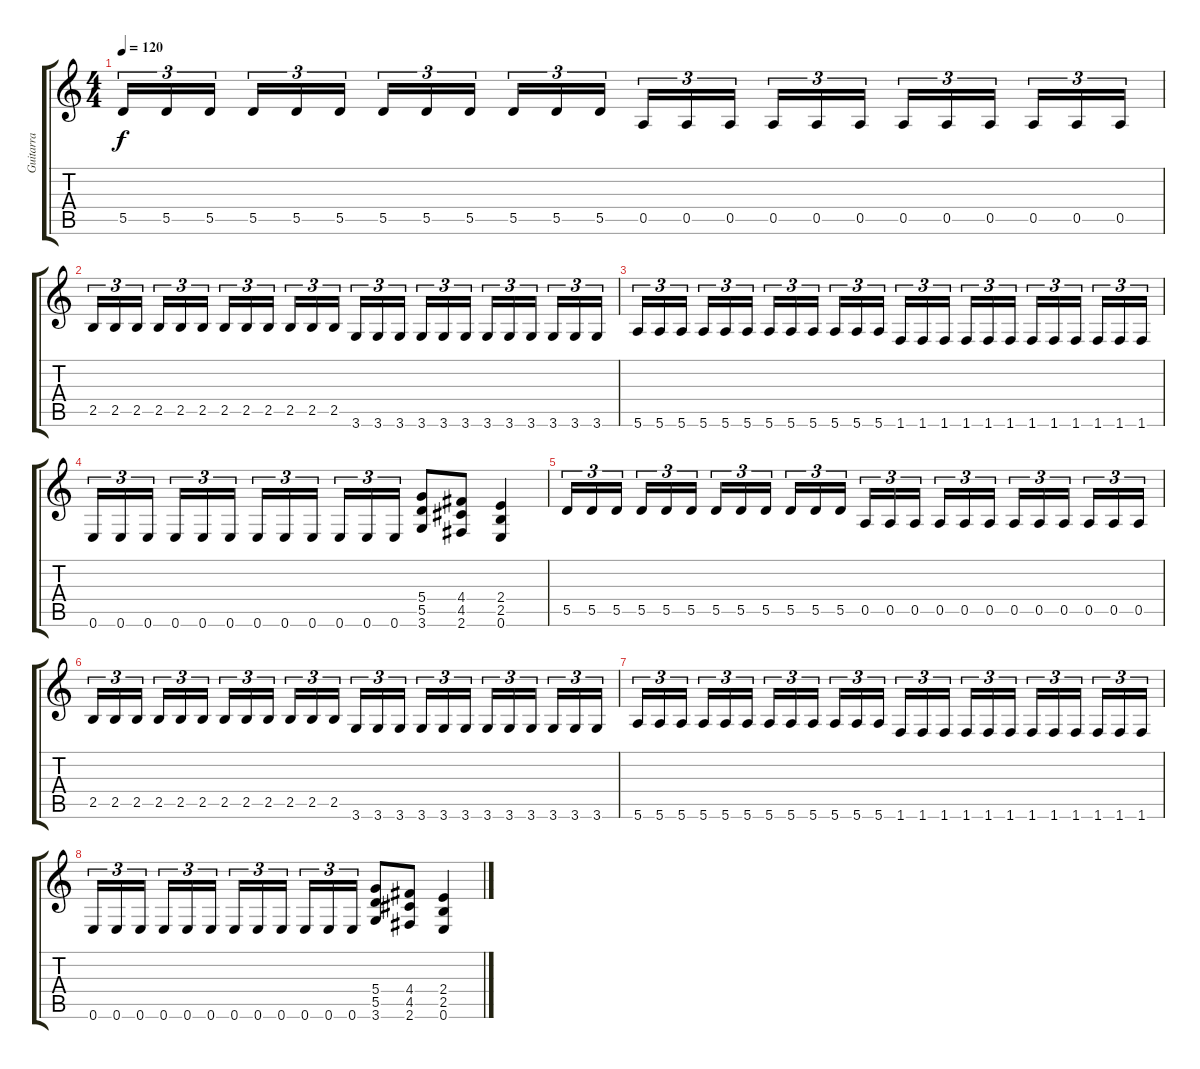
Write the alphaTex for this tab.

\track ("Guitarra" "Guitarra") {instrument distortionguitar}
\staff {score tabs}
\tuning (E4 B3 G3 D3 A2 E2) {hide}
\ts (4 4)
\tempo 120
\clef g2
\ks c
5.5.16{tu (3 2) dy f} 5.5.16{tu (3 2)} 5.5.16{tu (3 2)} 5.5.16{tu (3 2)} 5.5.16{tu (3 2)} 5.5.16{tu (3 2)} 5.5.16{tu (3 2)} 5.5.16{tu (3 2)} 5.5.16{tu (3 2)} 5.5.16{tu (3 2)} 5.5.16{tu (3 2)} 5.5.16{tu (3 2)} 0.5.16{tu (3 2)} 0.5.16{tu (3 2)} 0.5.16{tu (3 2)} 0.5.16{tu (3 2)} 0.5.16{tu (3 2)} 0.5.16{tu (3 2)} 0.5.16{tu (3 2)} 0.5.16{tu (3 2)} 0.5.16{tu (3 2)} 0.5.16{tu (3 2)} 0.5.16{tu (3 2)} 0.5.16{tu (3 2)} |
2.5.16{tu (3 2)} 2.5.16{tu (3 2)} 2.5.16{tu (3 2)} 2.5.16{tu (3 2)} 2.5.16{tu (3 2)} 2.5.16{tu (3 2)} 2.5.16{tu (3 2)} 2.5.16{tu (3 2)} 2.5.16{tu (3 2)} 2.5.16{tu (3 2)} 2.5.16{tu (3 2)} 2.5.16{tu (3 2)} 3.6.16{tu (3 2)} 3.6.16{tu (3 2)} 3.6.16{tu (3 2)} 3.6.16{tu (3 2)} 3.6.16{tu (3 2)} 3.6.16{tu (3 2)} 3.6.16{tu (3 2)} 3.6.16{tu (3 2)} 3.6.16{tu (3 2)} 3.6.16{tu (3 2)} 3.6.16{tu (3 2)} 3.6.16{tu (3 2)} |
5.6.16{tu (3 2)} 5.6.16{tu (3 2)} 5.6.16{tu (3 2)} 5.6.16{tu (3 2)} 5.6.16{tu (3 2)} 5.6.16{tu (3 2)} 5.6.16{tu (3 2)} 5.6.16{tu (3 2)} 5.6.16{tu (3 2)} 5.6.16{tu (3 2)} 5.6.16{tu (3 2)} 5.6.16{tu (3 2)} 1.6.16{tu (3 2)} 1.6.16{tu (3 2)} 1.6.16{tu (3 2)} 1.6.16{tu (3 2)} 1.6.16{tu (3 2)} 1.6.16{tu (3 2)} 1.6.16{tu (3 2)} 1.6.16{tu (3 2)} 1.6.16{tu (3 2)} 1.6.16{tu (3 2)} 1.6.16{tu (3 2)} 1.6.16{tu (3 2)} |
0.6.16{tu (3 2)} 0.6.16{tu (3 2)} 0.6.16{tu (3 2)} 0.6.16{tu (3 2)} 0.6.16{tu (3 2)} 0.6.16{tu (3 2)} 0.6.16{tu (3 2)} 0.6.16{tu (3 2)} 0.6.16{tu (3 2)} 0.6.16{tu (3 2)} 0.6.16{tu (3 2)} 0.6.16{tu (3 2)} (5.4 5.5 3.6).8 (4.4 4.5 2.6).8 (2.4 2.5 0.6).4 |
5.5.16{tu (3 2)} 5.5.16{tu (3 2)} 5.5.16{tu (3 2)} 5.5.16{tu (3 2)} 5.5.16{tu (3 2)} 5.5.16{tu (3 2)} 5.5.16{tu (3 2)} 5.5.16{tu (3 2)} 5.5.16{tu (3 2)} 5.5.16{tu (3 2)} 5.5.16{tu (3 2)} 5.5.16{tu (3 2)} 0.5.16{tu (3 2)} 0.5.16{tu (3 2)} 0.5.16{tu (3 2)} 0.5.16{tu (3 2)} 0.5.16{tu (3 2)} 0.5.16{tu (3 2)} 0.5.16{tu (3 2)} 0.5.16{tu (3 2)} 0.5.16{tu (3 2)} 0.5.16{tu (3 2)} 0.5.16{tu (3 2)} 0.5.16{tu (3 2)} |
2.5.16{tu (3 2)} 2.5.16{tu (3 2)} 2.5.16{tu (3 2)} 2.5.16{tu (3 2)} 2.5.16{tu (3 2)} 2.5.16{tu (3 2)} 2.5.16{tu (3 2)} 2.5.16{tu (3 2)} 2.5.16{tu (3 2)} 2.5.16{tu (3 2)} 2.5.16{tu (3 2)} 2.5.16{tu (3 2)} 3.6.16{tu (3 2)} 3.6.16{tu (3 2)} 3.6.16{tu (3 2)} 3.6.16{tu (3 2)} 3.6.16{tu (3 2)} 3.6.16{tu (3 2)} 3.6.16{tu (3 2)} 3.6.16{tu (3 2)} 3.6.16{tu (3 2)} 3.6.16{tu (3 2)} 3.6.16{tu (3 2)} 3.6.16{tu (3 2)} |
5.6.16{tu (3 2)} 5.6.16{tu (3 2)} 5.6.16{tu (3 2)} 5.6.16{tu (3 2)} 5.6.16{tu (3 2)} 5.6.16{tu (3 2)} 5.6.16{tu (3 2)} 5.6.16{tu (3 2)} 5.6.16{tu (3 2)} 5.6.16{tu (3 2)} 5.6.16{tu (3 2)} 5.6.16{tu (3 2)} 1.6.16{tu (3 2)} 1.6.16{tu (3 2)} 1.6.16{tu (3 2)} 1.6.16{tu (3 2)} 1.6.16{tu (3 2)} 1.6.16{tu (3 2)} 1.6.16{tu (3 2)} 1.6.16{tu (3 2)} 1.6.16{tu (3 2)} 1.6.16{tu (3 2)} 1.6.16{tu (3 2)} 1.6.16{tu (3 2)} |
0.6.16{tu (3 2)} 0.6.16{tu (3 2)} 0.6.16{tu (3 2)} 0.6.16{tu (3 2)} 0.6.16{tu (3 2)} 0.6.16{tu (3 2)} 0.6.16{tu (3 2)} 0.6.16{tu (3 2)} 0.6.16{tu (3 2)} 0.6.16{tu (3 2)} 0.6.16{tu (3 2)} 0.6.16{tu (3 2)} (5.4 5.5 3.6).8 (4.4 4.5 2.6).8 (2.4 2.5 0.6).4
